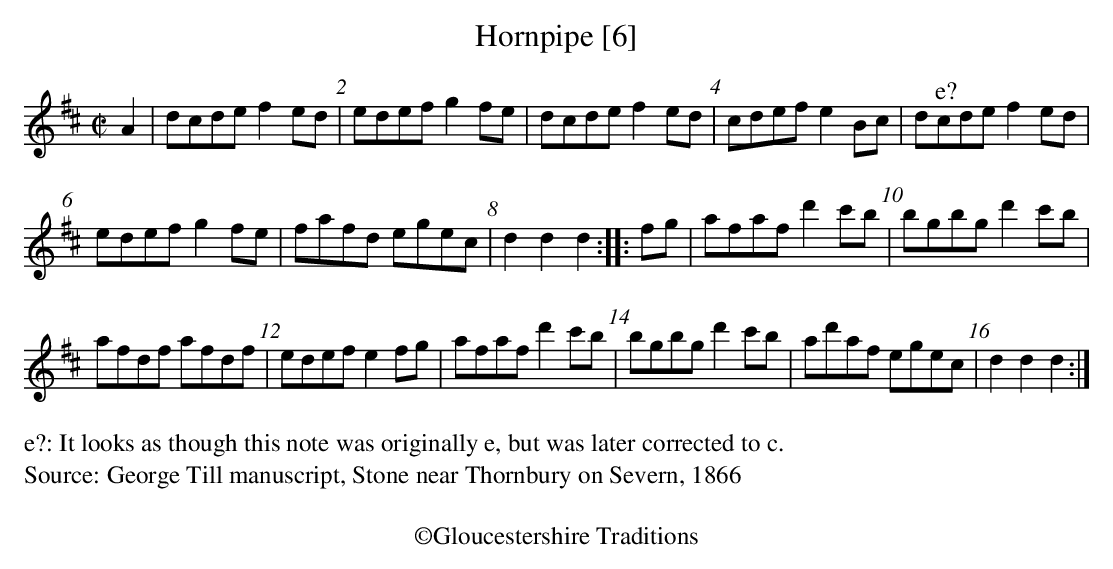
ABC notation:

X:1
T:Hornpipe [6]
M:C|
L:1/8
K:D
A2 | dcde f2 ed | edef g2 fe | dcde f2 ed | cdef e2 Bc |\
 d"^e?"cde f2 ed |
 edef g2 fe | fafd egec | d2 d2 d2 ::\
fg | afaf d'2 c'b | bgbg d'2 c'b |
 afdf afdf | edef e2 fg |\
 afaf d'2 c'b | bgbg d'2 c'b | ad'af egec |d2 d2 d2 :|
